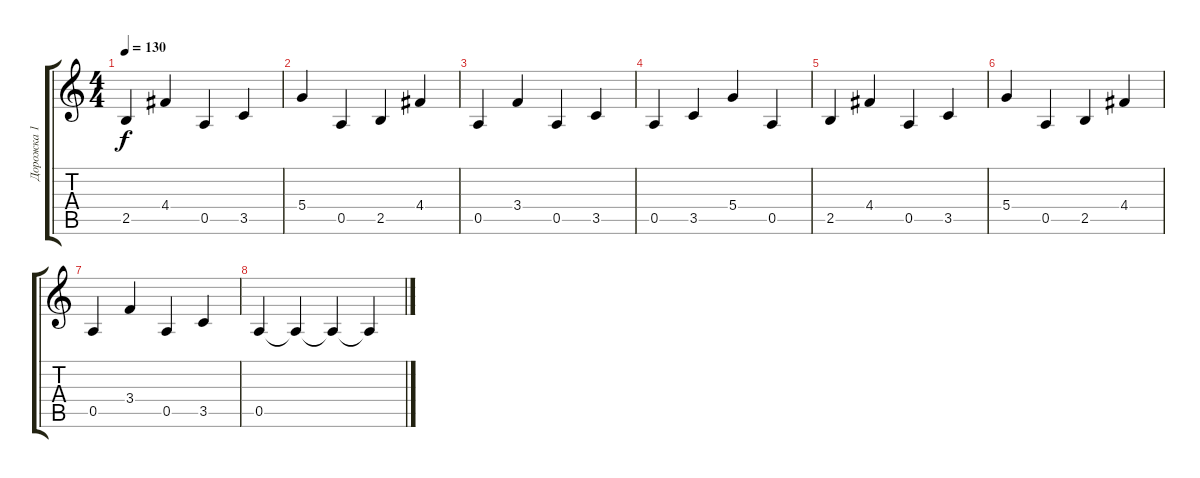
\track ("Дорожка 1" "Дорожка 1") {instrument acousticguitarnylon}
\staff {score tabs}
\tuning (E4 B3 G3 D3 A2 E2) {hide}
\ts (4 4)
\tempo 130
\clef g2
\ks c
2.5.4{dy f} 4.4.4 0.5.4 3.5.4 |
5.4.4 0.5.4 2.5.4 4.4.4 |
0.5.4 3.4.4 0.5.4 3.5.4 |
0.5.4 3.5.4 5.4.4 0.5.4 |
2.5.4 4.4.4 0.5.4 3.5.4 |
5.4.4 0.5.4 2.5.4 4.4.4 |
0.5.4 3.4.4 0.5.4 3.5.4 |
0.5.4 0.5{t}.4 0.5{t}.4 0.5{t}.4
